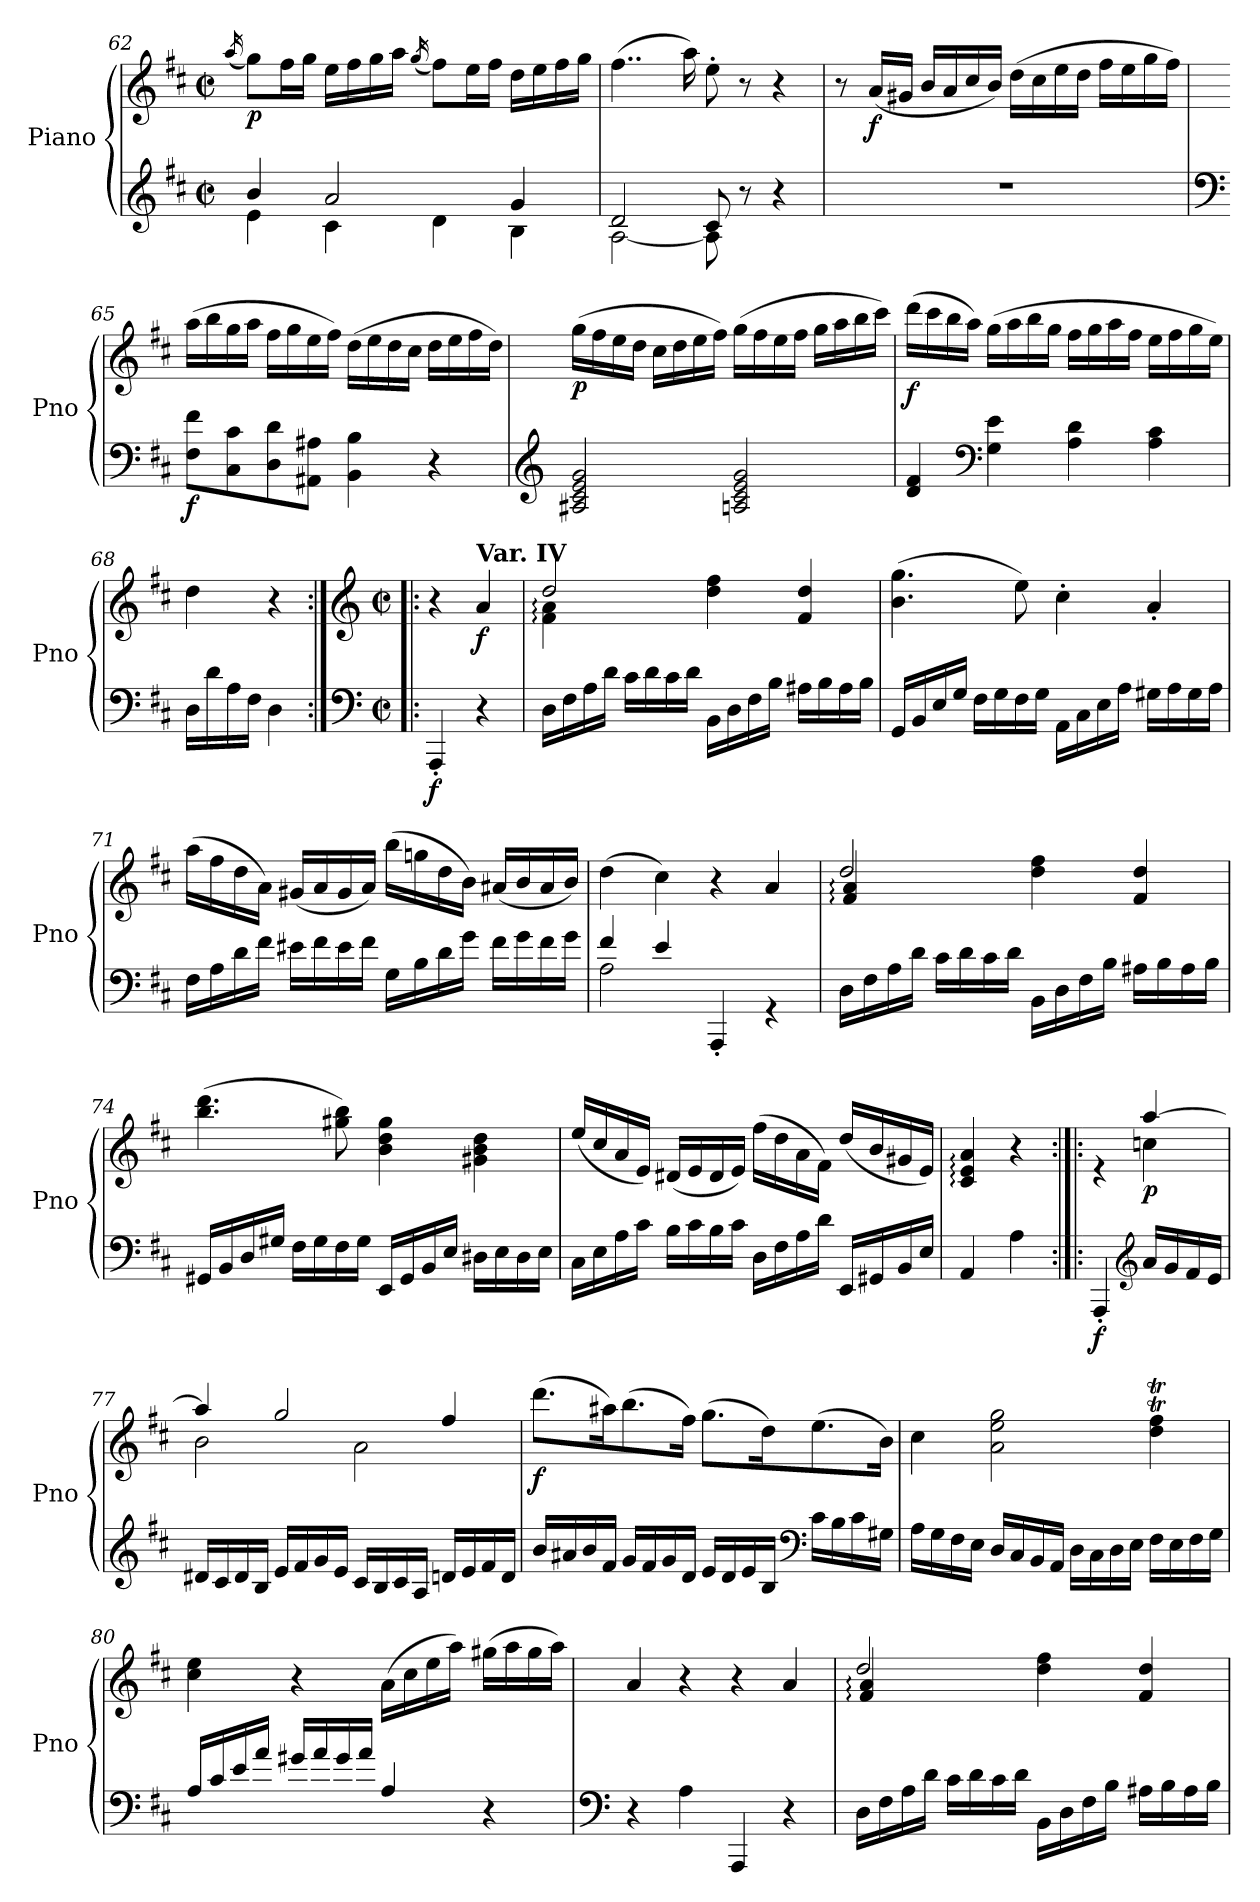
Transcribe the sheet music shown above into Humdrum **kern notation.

**kern	**kern	**dynam
*part1	*part1	*part1
*staff2	*staff1	*staff1/2
*I"Piano	*	*
*I'Pno	*	*
*clefG2	*clefG2	*
*k[f#c#]	*k[f#c#]	*
*M2/2	*M2/2	*
*met(c|)	*met(c|)	*
=62	=62	=62
.	(<16qaa/	.
*^	*	*
!	!	!	!LO:DY:b
4b/	4e\	8gg\L)	p
.	.	16ff#\L	.
.	.	16gg\JJ	.
2a/	4c#\	16ee\LL	.
.	.	16ff#\	.
.	.	16gg\	.
.	.	16aa\JJ	.
.	.	(<16qgg/	.
.	4d\	8ff#\L)	.
.	.	16ee\L	.
.	.	16ff#\JJ	.
4g/	4B\	16dd\LL	.
.	.	16ee\	.
.	.	16ff#\	.
.	.	16gg\JJ	.
=63	=63	=63	=63
2d/	[2A\	(>4..ff#\	.
.	.	16aa\)	.
8c#/	8A\]	8ee'\	.
8r	4.ryy	8r	.
4r	.	4r	.
*v	*v	*	*
!!LO:LB:g=z
=64	=64	=64
1r	8r	.
!	!	!LO:DY:b
.	(<16a/LL	f
.	16g#X/JJ	.
.	16b/LL	.
.	16a/	.
.	16cc#/	.
.	16b/JJ)	.
.	(>16dd\LL	.
.	16cc#\	.
.	16ee\	.
.	16dd\JJ	.
.	16ff#\LL	.
.	16ee\	.
.	16gg\	.
.	16ff#\JJ)	.
=65	=65	=65
*clefF4	*	*
!	!	!LO:DY:b=2
8F#\ 8f#\L	(>16aa\LL	f
.	16bb\	.
8C#\ 8c#\	16gg\	.
.	16aa\JJ	.
8D\ 8d\	16ff#\LL	.
.	16gg\	.
8AA#X\ 8A#X\J	16ee\	.
.	16ff#\JJ)	.
4BB\ 4B\	(>16dd\LL	.
.	16ee\	.
.	16dd\	.
.	16cc#\JJ	.
4r	16dd\LL	.
.	16ee\	.
.	16ff#\	.
.	16dd\JJ)	.
=66	=66	=66
*clefG2	*	*
!	!	!LO:DY:b
2A#X/ 2c#/ 2e/ 2g/	(>16gg\LL	p
.	16ff#\	.
.	16ee\	.
.	16dd\JJ	.
.	16cc#\LL	.
.	16dd\	.
.	16ee\	.
.	16ff#\JJ)	.
2An/ 2c#/ 2e/ 2g/	(>16gg\LL	.
.	16ff#\	.
.	16ee\	.
.	16ff#\JJ	.
.	16gg\LL	.
.	16aa\	.
.	16bb\	.
.	16ccc#\JJ)	.
!!LO:LB:g=z
=67	=67	=67
!	!	!LO:DY:b
4d/ 4f#/	(>16ddd\LL	f
.	16ccc#\	.
.	16bb\	.
.	16aa\JJ)	.
*clefF4	*	*
4G\ 4e\	(>16gg\LL	.
.	16aa\	.
.	16bb\	.
.	16gg\JJ	.
4A\ 4d\	16ff#\LL	.
.	16gg\	.
.	16aa\	.
.	16ff#\JJ	.
4A\ 4c#\	16ee\LL	.
.	16ff#\	.
.	16gg\	.
.	16ee\JJ)	.
=68	=68	=68
16D\LL	4dd\	.
16d\	.	.
16A\	.	.
16F#\JJ	.	.
4D\	4r	.
=68X8:|!|:	=68X8:|!|:	=68X8:|!|:
*clefF4	*clefG2	*
*M2/2	*M2/2	*
*met(c|)	*met(c|)	*
!	!	!LO:DY:b=2
4AAA'/	4r	f
!	!LO:TX:a:B:t=Var. IV	!
!	!	!LO:DY:b
4r	4a/	f
=69	=69	=69
*	*^	*
16D\LL	2dd/	4f#\: 4a\:	.
16F#\	.	.	.
16A\	.	.	.
16d\JJ	.	.	.
16c#\LL	.	2.ryy	.
16d\	.	.	.
16c#\	.	.	.
16d\JJ	.	.	.
16BB\LL	4dd\ 4ff#\	.	.
16D\	.	.	.
16F#\	.	.	.
16B\JJ	.	.	.
16A#X\LL	4f#/ 4dd/	.	.
16B\	.	.	.
16A#\	.	.	.
16B\JJ	.	.	.
*	*v	*v	*
!!LO:LB:g=z
=70	=70	=70
16GG/LL	(>4.b\ 4.gg\	.
16BB/	.	.
16E/	.	.
16G/JJ	.	.
16F#\LL	.	.
16G\	.	.
16F#\	8ee\)	.
16G\JJ	.	.
16AA\LL	4cc#'\	.
16C#\	.	.
16E\	.	.
16A\JJ	.	.
16G#X\LL	4a'/	.
16A\	.	.
16G#\	.	.
16A\JJ	.	.
=71	=71	=71
16F#\LL	(>16aa\LL	.
16A\	16ff#\	.
16d\	16dd\	.
16f#\JJ	16a\JJ)	.
16e#X\LL	(<16g#X/LL	.
16f#\	16a/	.
16e#\	16g#/	.
16f#\JJ	16a/JJ)	.
16G\LL	(>16bb\LL	.
16B\	16ggn\	.
16d\	16dd\	.
16g\JJ	16b\JJ)	.
16f#\LL	(<16a#X/LL	.
16g\	16b/	.
16f#\	16a#/	.
16g\JJ	16b/JJ)	.
=72	=72	=72
*^	*	*
4f#/	2A\	(>4dd\	.
4e/	.	4cc#\)	.
4AAA'/	2ryy	4r	.
4rGG	.	4a/	.
*v	*v	*	*
!!LO:LB:g=z
=73	=73	=73
*	*^	*
16D\LL	2dd/	4f#/: 4a/:	.
16F#\	.	.	.
16A\	.	.	.
16d\JJ	.	.	.
16c#\LL	.	2.ryy	.
16d\	.	.	.
16c#\	.	.	.
16d\JJ	.	.	.
16BB\LL	4dd\ 4ff#\	.	.
16D\	.	.	.
16F#\	.	.	.
16B\JJ	.	.	.
16A#X\LL	4f#/ 4dd/	.	.
16B\	.	.	.
16A#\	.	.	.
16B\JJ	.	.	.
*	*v	*v	*
=74	=74	=74
16GG#X/LL	(>4.bb\ 4.ddd\	.
16BB/	.	.
16D/	.	.
16G#X/JJ	.	.
16F#\LL	.	.
16G#\	.	.
16F#\	8gg#X\ 8bb\)	.
16G#\JJ	.	.
16EE/LL	4b\ 4dd\ 4gg#\	.
16GG#/	.	.
16BB/	.	.
16E/JJ	.	.
16D#X\LL	4g#X\ 4b\ 4dd\	.
16E\	.	.
16D#\	.	.
16E\JJ	.	.
!!LO:LB:g=z
=75	=75	=75
16C#\LL	(<16ee/LL	.
16E\	16cc#/	.
16A\	16a/	.
16c#\JJ	16e/JJ)	.
16B\LL	(<16d#X/LL	.
16c#\	16e/	.
16B\	16d#/	.
16c#\JJ	16e/JJ)	.
16D\LL	(>16ff#\LL	.
16F#\	16dd\	.
16A\	16a\	.
16d\JJ	16f#\JJ)	.
16EE/LL	(<16dd/LL	.
16GG#X/	16b/	.
16BB/	16g#X/	.
16E/JJ	16e/JJ)	.
=76	=76	=76
4AA/	4c#/: 4e/: 4a/:	.
4A\	4r	.
=76X9:|!|:	=76X9:|!|:	=76X9:|!|:
*	*^	*
!	!	!	!LO:DY:b=2
4AAA'/	4re	4ryy	f
*clefG2	*	*	*
!	!	!	!LO:DY:b
16a/LL	[4aa/	4ccn\	p
16g/	.	.	.
16f#/	.	.	.
16e/JJ	.	.	.
=77	=77	=77	=77
16d#X/LL	4aa/]	2b\	.
16c#/	.	.	.
16d#/	.	.	.
16B/JJ	.	.	.
16e/LL	2gg/	.	.
16f#/	.	.	.
16g/	.	.	.
16e/JJ	.	.	.
16c#/LL	.	2a\	.
16B/	.	.	.
16c#/	.	.	.
16A/JJ	.	.	.
16dn/LL	4ff#/	.	.
16e/	.	.	.
16f#/	.	.	.
16d/JJ	.	.	.
*	*v	*v	*
!!LO:PB:g=z
=78	=78	=78
!	!	!LO:DY:b
16b/LL	(>8.ddd\L	f
16a#X/	.	.
16b/	.	.
16f#/JJ	16aa#X\K)	.
16g/LL	(>8.bb\	.
16f#/	.	.
16g/	.	.
16d/JJ	16ff#\Jk)	.
16e/LL	(>8.gg\L	.
16d/	.	.
16e/	.	.
16B/JJ	16dd\K)	.
*clefF4	*	*
16c#\LL	(>8.ee\	.
16B\	.	.
16c#\	.	.
16G#X\JJ	16b\Jk)	.
=79	=79	=79
16A\LL	4cc#\	.
16G\	.	.
16F#\	.	.
16E\JJ	.	.
16D/LL	2a\ 2ee\ 2gg\	.
16C#/	.	.
16BB/	.	.
16AA/JJ	.	.
16D\LL	.	.
16C#\	.	.
16D\	.	.
16E\JJ	.	.
16F#\LL	4dd\T 4ff#\T	.
16E\	.	.
16F#\	.	.
16G\JJ	.	.
!!LO:LB:g=z
=80	=80	=80
16A/LL	4cc#\ 4ee\	.
16c#/	.	.
16e/	.	.
16a/JJ	.	.
16g#X/LL	4r	.
16a/	.	.
16g#/	.	.
16a/JJ	.	.
4A/	(>16a\LL	.
.	16cc#\	.
.	16ee\	.
.	16aa\JJ)	.
4r	(>16gg#X\LL	.
.	16aa\	.
.	16gg#\	.
.	16aa\JJ)	.
=81	=81	=81
*clefF4	*	*
4r	4a/	.
4A\	4r	.
4AAA/	4r	.
4r	4a/	.
=82	=82	=82
*	*^	*
16D\LL	2dd/	4f#/: 4a/:	.
16F#\	.	.	.
16A\	.	.	.
16d\JJ	.	.	.
16c#\LL	.	2.ryy	.
16d\	.	.	.
16c#\	.	.	.
16d\JJ	.	.	.
16BB\LL	4dd\ 4ff#\	.	.
16D\	.	.	.
16F#\	.	.	.
16B\JJ	.	.	.
16A#X\LL	4f#/ 4dd/	.	.
16B\	.	.	.
16A#\	.	.	.
16B\JJ	.	.	.
*	*v	*v	*
=	=	=
*-	*-	*-
